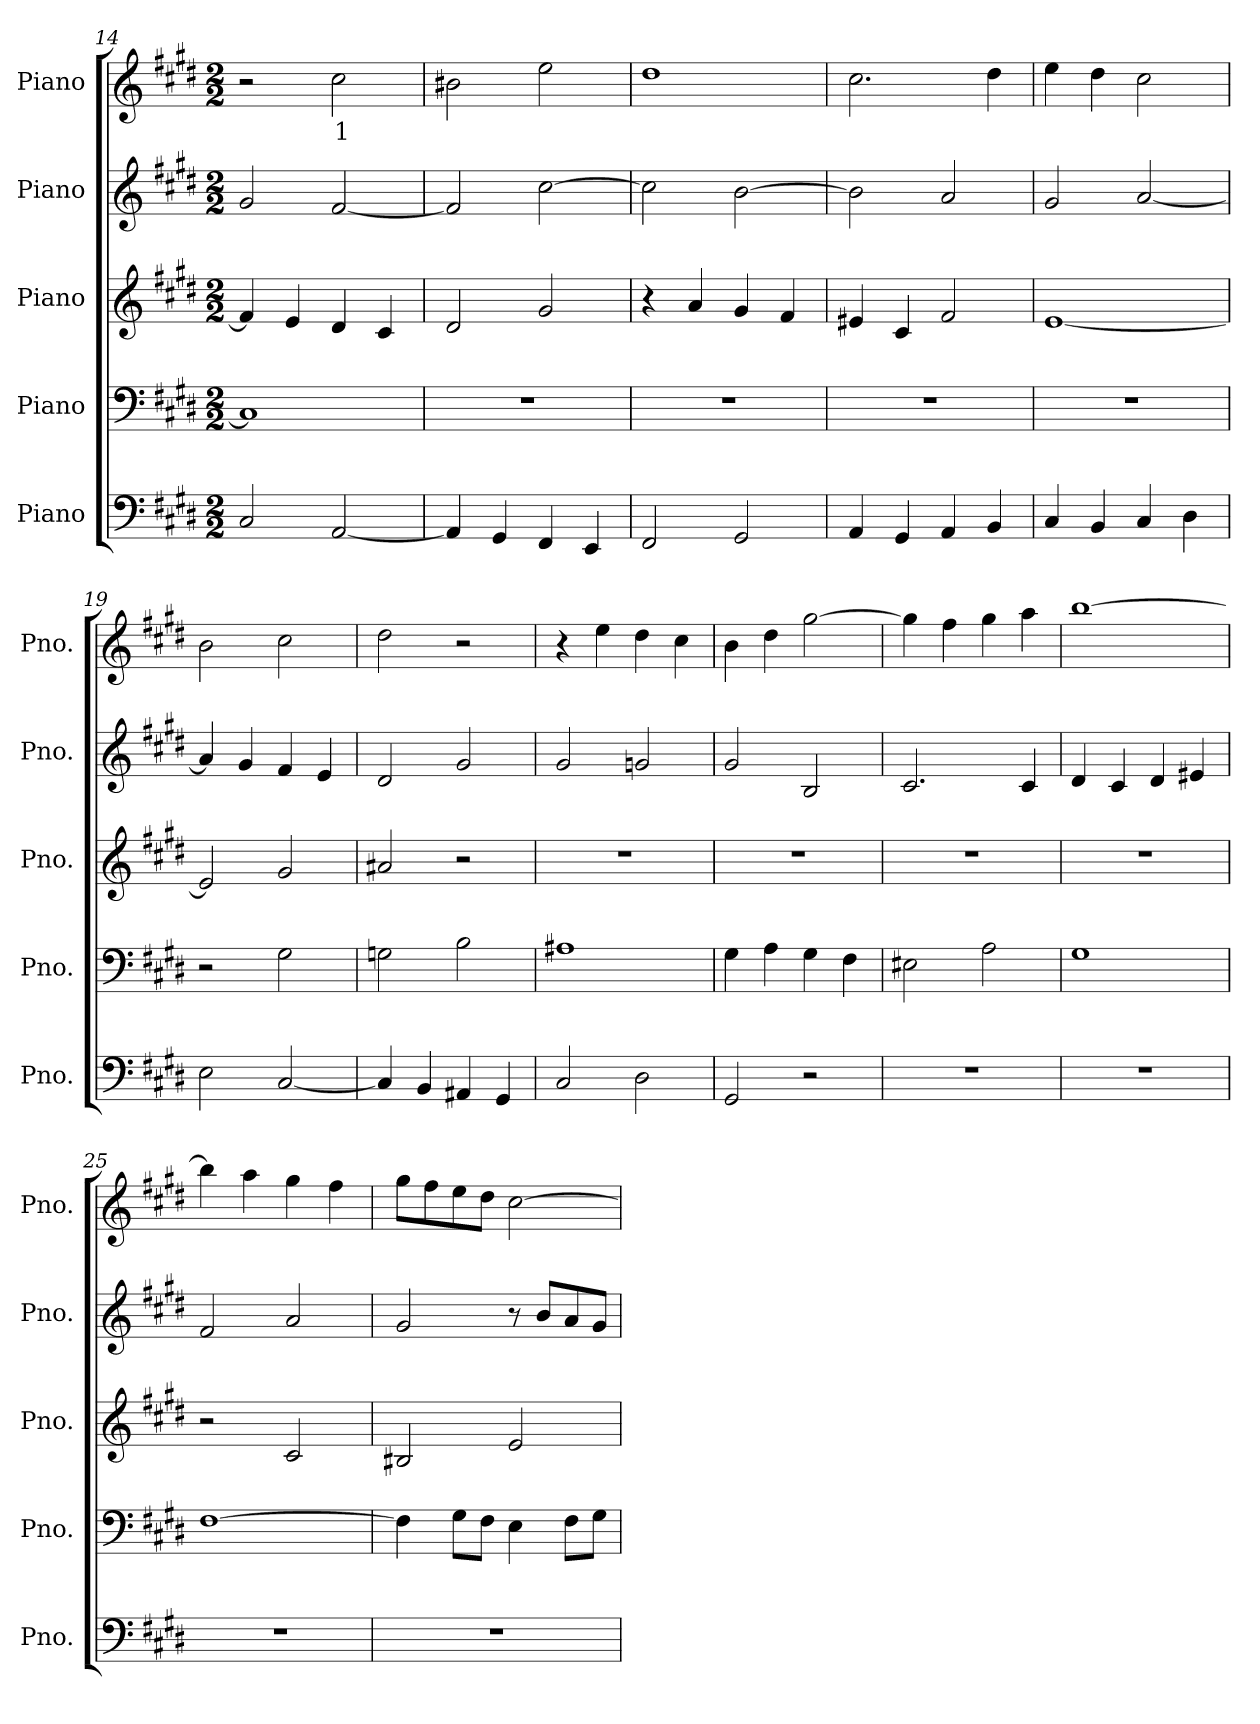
**kern	**kern	**kern	**kern	**kern	**text
*part5	*part4	*part3	*part2	*part1	*part1
*staff5	*staff4	*staff3	*staff2	*staff1	*staff1
*I"Piano	*I"Piano	*I"Piano	*I"Piano	*I"Piano	*
*I'Pno.	*I'Pno.	*I'Pno.	*I'Pno.	*I'Pno.	*
*clefF4	*clefF4	*clefG2	*clefG2	*clefG2	*
*k[f#c#g#d#]	*k[f#c#g#d#]	*k[f#c#g#d#]	*k[f#c#g#d#]	*k[f#c#g#d#]	*
*M2/2	*M2/2	*M2/2	*M2/2	*M2/2	*
=14	=14	=14	=14	=14	=14
2C#i/	1C#j]	4f#Z/]	2g#V/	2r	.
.	.	4eZ/	.	.	.
!	!	!	!	!	!LO:LY:b
[2AAi/	.	4d#Z/	[2f#V/	2cc#N\	1
.	.	4c#Z/	.	.	.
=15	=15	=15	=15	=15	=15
4AAi/]	1r	2d#Z/	2f#V/]	2b#XN\	.
4GG#i/	.	.	.	.	.
4FF#i/	.	2g#Z/	[2cc#V\	2eeN\	.
4EEi/	.	.	.	.	.
=16	=16	=16	=16	=16	=16
2FF#i/	1r	4r	2cc#V\]	1dd#N	.
.	.	4aZ/	.	.	.
2GG#i/	.	4g#Z/	[2bV\	.	.
.	.	4f#Z/	.	.	.
=17	=17	=17	=17	=17	=17
4AAi/	1r	4e#XZ/	2bV\]	2.cc#N\	.
4GG#i/	.	4c#Z/	.	.	.
4AAi/	.	2f#Z/	2aV/	.	.
4BBi/	.	.	.	4dd#N\	.
!!LO:PB:g=z
=18	=18	=18	=18	=18	=18
4C#i/	1r	[1eZ	2g#V/	4eeN\	.
4BBi/	.	.	.	4dd#N\	.
4C#i/	.	.	[2aV/	2cc#N\	.
4D#i\	.	.	.	.	.
=19	=19	=19	=19	=19	=19
2Ei\	2r	2eZ/]	4aV/]	2bN\	.
.	.	.	4g#V/	.	.
[2C#i/	2G#j\	2g#Z/	4f#V/	2cc#N\	.
.	.	.	4eV/	.	.
=20	=20	=20	=20	=20	=20
4C#i/]	2Gnj\	2a#XZ/	2d#V/	2dd#N\	.
4BBi/	.	.	.	.	.
4AA#Xi/	2Bj\	2r	2g#V/	2r	.
4GG#i/	.	.	.	.	.
=21	=21	=21	=21	=21	=21
2C#i/	1A#Xj	1r	2g#V/	4r	.
.	.	.	.	4eeN\	.
2D#i\	.	.	2gnV/	4dd#N\	.
.	.	.	.	4cc#N\	.
=22	=22	=22	=22	=22	=22
2GG#i/	4G#j\	1r	2g#V/	4bN\	.
.	4Aj\	.	.	4dd#N\	.
2r	4G#j\	.	2BV/	[2gg#N\	.
.	4F#j\	.	.	.	.
=23	=23	=23	=23	=23	=23
1r	2E#Xj\	1r	2.c#V/	4gg#N\]	.
.	.	.	.	4ff#N\	.
.	2Aj\	.	.	4gg#N\	.
.	.	.	4c#V/	4aaN\	.
=24	=24	=24	=24	=24	=24
1r	1G#j	1r	4d#V/	[1bbN	.
.	.	.	4c#V/	.	.
.	.	.	4d#V/	.	.
.	.	.	4e#XV/	.	.
=25	=25	=25	=25	=25	=25
1r	[1F#j	2r	2f#V/	4bbN\]	.
.	.	.	.	4aaN\	.
.	.	2c#Z/	2aV/	4gg#N\	.
.	.	.	.	4ff#N\	.
!!LO:LB:g=z
=26	=26	=26	=26	=26	=26
1r	4F#j\]	2B#XZ/	2g#V/	8gg#N\L	.
.	.	.	.	8ff#N\	.
.	8G#j\L	.	.	8eeN\	.
.	8F#j\J	.	.	8dd#N\J	.
.	4Ej\	2eZ/	8r	[2cc#N\	.
.	.	.	8bV/L	.	.
.	8F#j\L	.	8aV/	.	.
.	8G#j\J	.	8g#V/J	.	.
=	=	=	=	=	=
*-	*-	*-	*-	*-	*-
